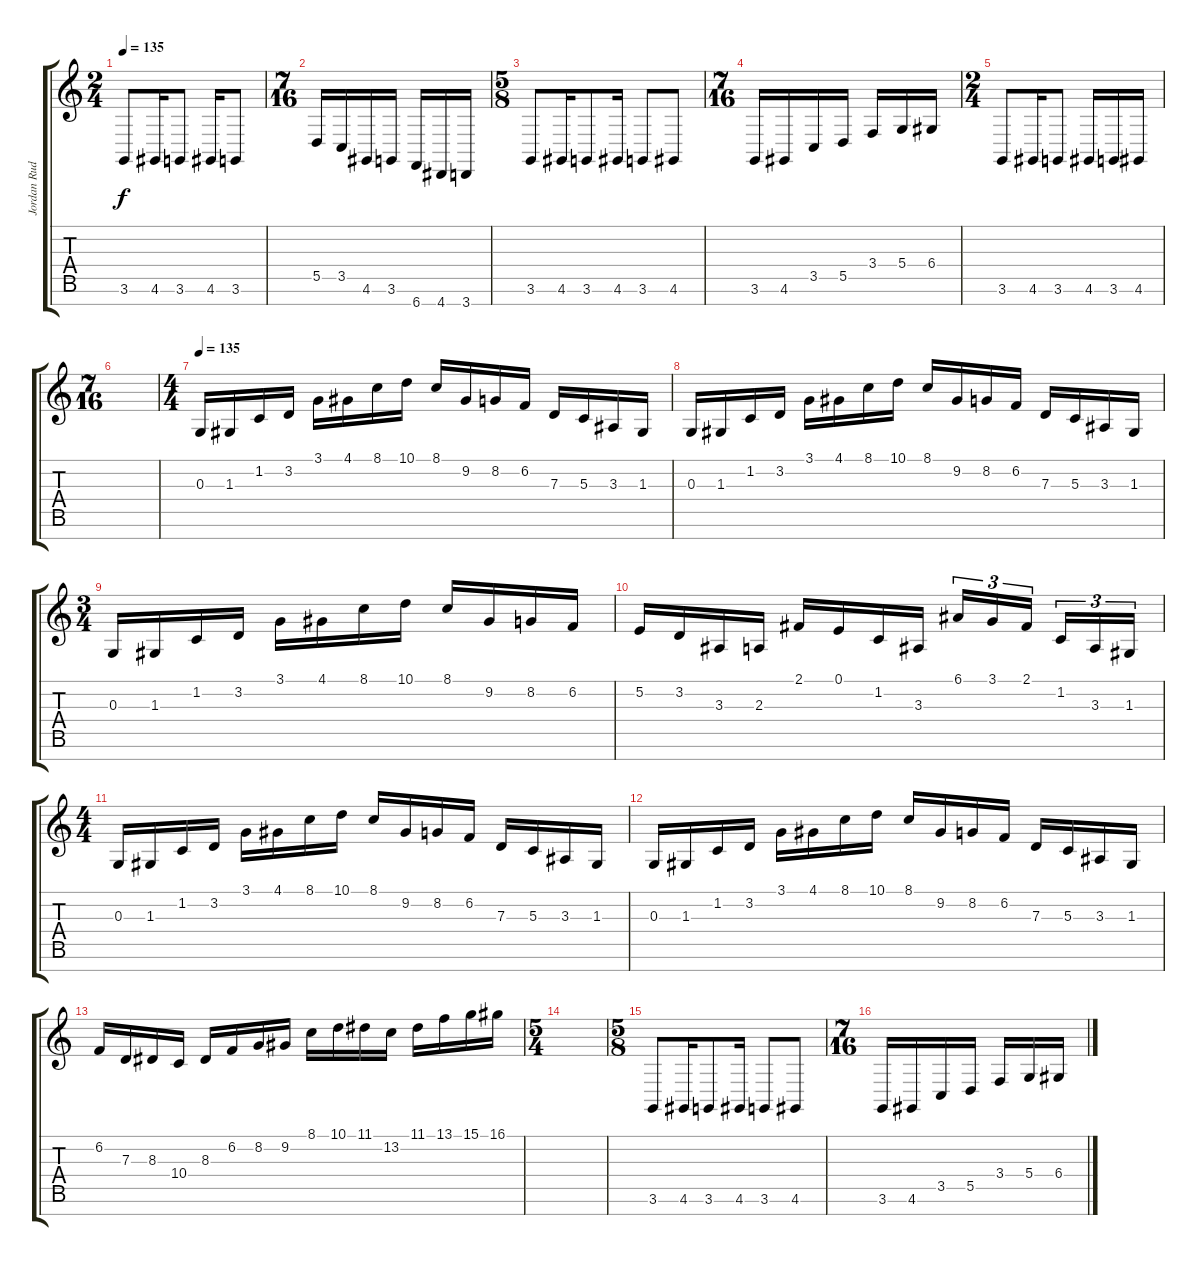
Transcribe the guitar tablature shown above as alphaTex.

\track ("Jordan Rudess Lead 2 (Dual Voice)" "Jordan Rud") {instrument lead2sawtooth}
\staff {score tabs}
\tuning (E4 B3 G3 D3 A2 E2 B1) {hide}
\ts (2 4)
\tempo 135
\clef g2
\ks c
3.6.8{dy f} 4.6.16 3.6.8 4.6.16 3.6.8 |
\ts (7 16)
5.5.16 3.5.16 4.6.16 3.6.16 6.7.16 4.7.16 3.7.16 |
\ts (5 8)
3.6.8 4.6.16 3.6.8 4.6.16 3.6.8 4.6.8 |
\ts (7 16)
3.6.16 4.6.16 3.5.16 5.5.16 3.4.16 5.4.16 6.4.16 |
\ts (2 4)
3.6.8 4.6.16 3.6.8 4.6.16 3.6.16 4.6.16 |
\ts (7 16)
|
\ts (4 4)
\tempo 135
0.3.16{volume 12 instrument lead2sawtooth} 1.3.16 1.2.16 3.2.16 3.1.16 4.1.16 8.1.16 10.1.16 8.1.16 9.2.16 8.2.16 6.2.16 7.3.16 5.3.16 3.3.16 1.3.16 |
0.3.16 1.3.16 1.2.16 3.2.16 3.1.16 4.1.16 8.1.16 10.1.16 8.1.16 9.2.16 8.2.16 6.2.16 7.3.16 5.3.16 3.3.16 1.3.16 |
\ts (3 4)
0.3.16 1.3.16 1.2.16 3.2.16 3.1.16 4.1.16 8.1.16 10.1.16 8.1.16 9.2.16 8.2.16 6.2.16 |
5.2.16 3.2.16 3.3.16 2.3.16 2.1.16 0.1.16 1.2.16 3.3.16 6.1.16{tu (3 2)} 3.1.16{tu (3 2)} 2.1.16{tu (3 2) beam splitsecondary} 1.2.16{tu (3 2)} 3.3.16{tu (3 2)} 1.3.16{tu (3 2)} |
\ts (4 4)
0.3.16{volume 14} 1.3.16 1.2.16 3.2.16 3.1.16 4.1.16 8.1.16 10.1.16 8.1.16 9.2.16 8.2.16 6.2.16 7.3.16 5.3.16 3.3.16 1.3.16 |
0.3.16 1.3.16 1.2.16 3.2.16 3.1.16 4.1.16 8.1.16 10.1.16 8.1.16 9.2.16 8.2.16 6.2.16 7.3.16 5.3.16 3.3.16 1.3.16 |
6.2.16 7.3.16 8.3.16 10.4.16 8.3.16 6.2.16 8.2.16 9.2.16 8.1.16 10.1.16 11.1.16 13.2.16 11.1.16 13.1.16 15.1.16 16.1.16 |
\ts (5 4)
|
\ts (5 8)
3.6.8 4.6.16 3.6.8 4.6.16 3.6.8 4.6.8 |
\ts (7 16)
3.6.16 4.6.16 3.5.16 5.5.16 3.4.16 5.4.16 6.4.16
